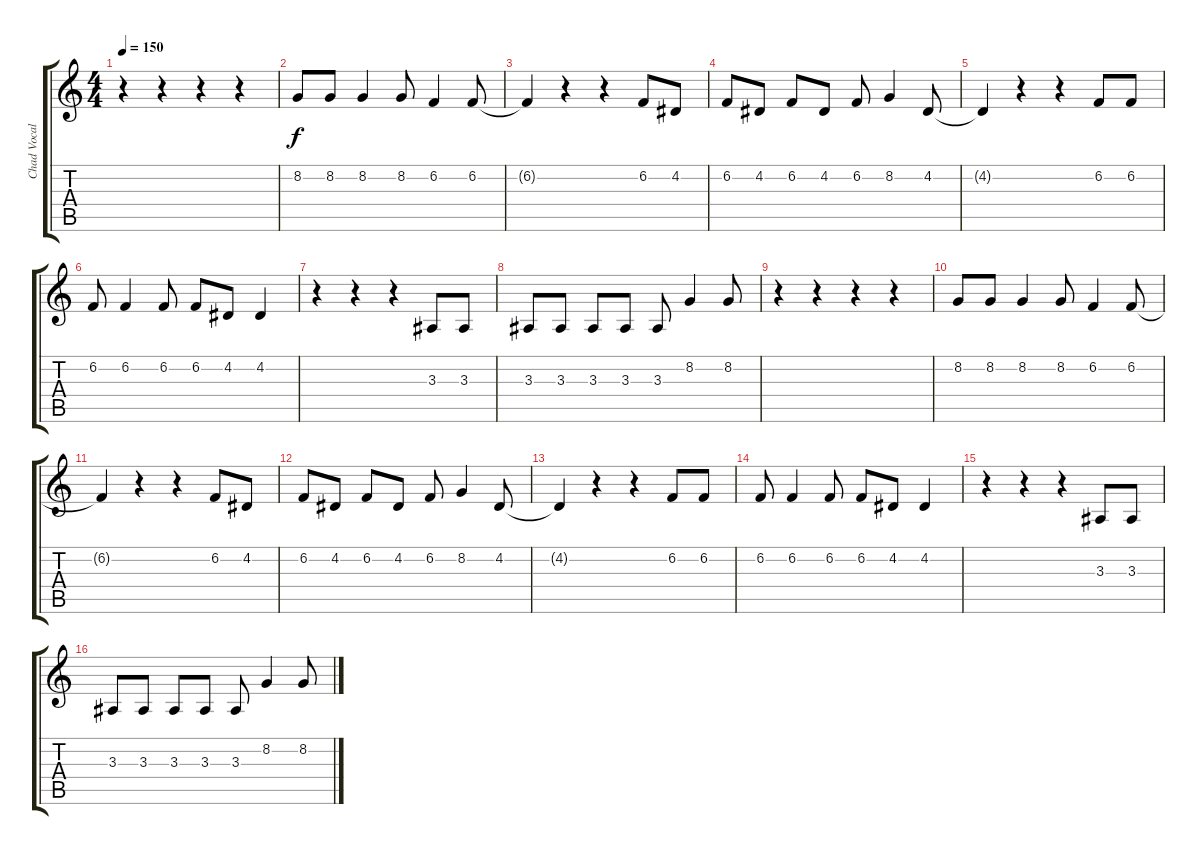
\track ("Chad Vocal" "Chad Vocal") {instrument brightacousticpiano}
\staff {score tabs}
\tuning (E4 B3 G3 D3 A2 E2) {hide}
\ts (4 4)
\tempo 150
\clef g2
\ks c
r.4{dy f instrument brightacousticpiano} r.4 r.4 r.4 |
8.2.8 8.2.8 8.2.4 8.2.8 6.2.4 6.2.8 |
6.2{t}.4 r.4 r.4 6.2.8 4.2.8 |
6.2.8 4.2.8 6.2.8 4.2.8 6.2.8 8.2.4 4.2.8 |
4.2{t}.4 r.4 r.4 6.2.8 6.2.8 |
6.2.8 6.2.4 6.2.8 6.2.8 4.2.8 4.2.4 |
r.4 r.4 r.4 3.3.8 3.3.8 |
3.3.8 3.3.8 3.3.8 3.3.8 3.3.8 8.2.4 8.2.8 |
r.4 r.4 r.4 r.4 |
8.2.8 8.2.8 8.2.4 8.2.8 6.2.4 6.2.8 |
6.2{t}.4 r.4 r.4 6.2.8 4.2.8 |
6.2.8 4.2.8 6.2.8 4.2.8 6.2.8 8.2.4 4.2.8 |
4.2{t}.4 r.4 r.4 6.2.8 6.2.8 |
6.2.8 6.2.4 6.2.8 6.2.8 4.2.8 4.2.4 |
r.4 r.4 r.4 3.3.8 3.3.8 |
3.3.8 3.3.8 3.3.8 3.3.8 3.3.8 8.2.4 8.2.8
